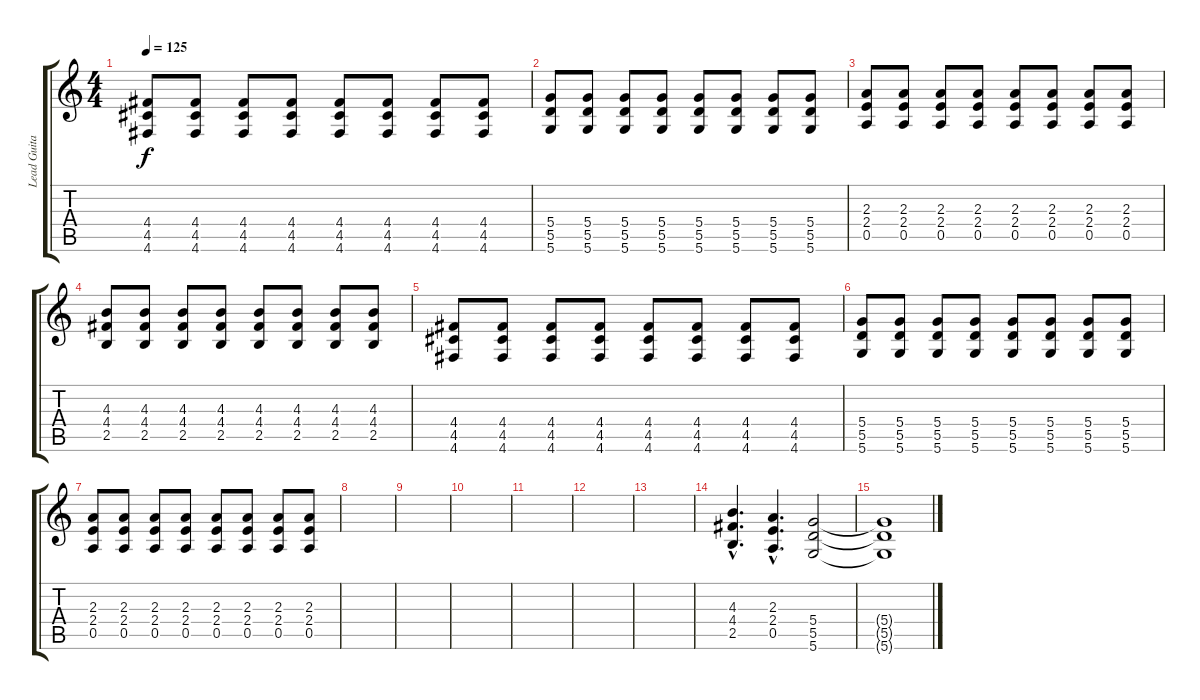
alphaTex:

\track ("Lead Guitar" "Lead Guita") {instrument distortionguitar}
\staff {score tabs}
\tuning (E4 B3 G3 D3 A2 D2) {hide}
\ts (4 4)
\tempo 125
\clef g2
\ks c
(4.4 4.5 4.6).8{dy f} (4.4 4.5 4.6).8 (4.4 4.5 4.6).8 (4.4 4.5 4.6).8 (4.4 4.5 4.6).8 (4.4 4.5 4.6).8 (4.4 4.5 4.6).8 (4.4 4.5 4.6).8 |
(5.4 5.5 5.6).8 (5.4 5.5 5.6).8 (5.4 5.5 5.6).8 (5.4 5.5 5.6).8 (5.4 5.5 5.6).8 (5.4 5.5 5.6).8 (5.4 5.5 5.6).8 (5.4 5.5 5.6).8 |
(2.3 2.4 0.5).8 (2.3 2.4 0.5).8 (2.3 2.4 0.5).8 (2.3 2.4 0.5).8 (2.3 2.4 0.5).8 (2.3 2.4 0.5).8 (2.3 2.4 0.5).8 (2.3 2.4 0.5).8 |
(4.3 4.4 2.5).8 (4.3 4.4 2.5).8 (4.3 4.4 2.5).8 (4.3 4.4 2.5).8 (4.3 4.4 2.5).8 (4.3 4.4 2.5).8 (4.3 4.4 2.5).8 (4.3 4.4 2.5).8 |
(4.4 4.5 4.6).8 (4.4 4.5 4.6).8 (4.4 4.5 4.6).8 (4.4 4.5 4.6).8 (4.4 4.5 4.6).8 (4.4 4.5 4.6).8 (4.4 4.5 4.6).8 (4.4 4.5 4.6).8 |
(5.4 5.5 5.6).8 (5.4 5.5 5.6).8 (5.4 5.5 5.6).8 (5.4 5.5 5.6).8 (5.4 5.5 5.6).8 (5.4 5.5 5.6).8 (5.4 5.5 5.6).8 (5.4 5.5 5.6).8 |
(2.3 2.4 0.5).8 (2.3 2.4 0.5).8 (2.3 2.4 0.5).8 (2.3 2.4 0.5).8 (2.3 2.4 0.5).8 (2.3 2.4 0.5).8 (2.3 2.4 0.5).8 (2.3 2.4 0.5).8 |
|
|
|
|
|
|
(4.3{hac} 4.4{hac} 2.5{hac}).4{d} (2.3{hac} 2.4{hac} 0.5{hac}).4{d} (5.4 5.5 5.6).2 |
(5.4{t} 5.5{t} 5.6{t}).1
